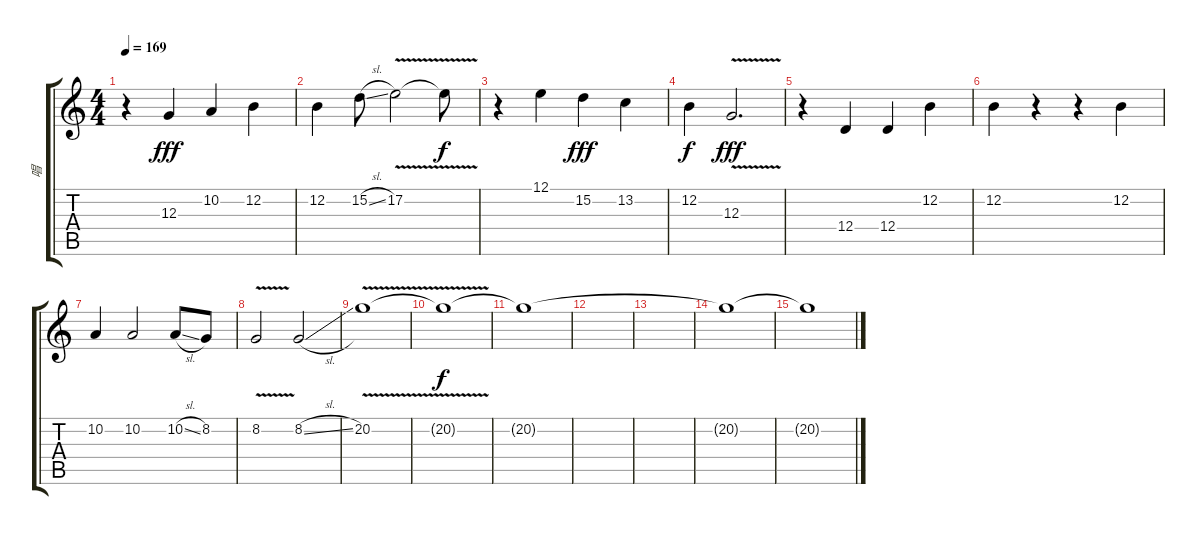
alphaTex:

\track ("唱" "唱") {instrument lead1square}
\staff {score tabs}
\tuning (E4 B3 G3 D3 A2 E2) {hide}
\ts (4 4)
\tempo 169
\clef g2
\ks c
r.4{dy f} 12.3.4{dy fff} 10.2.4 12.2.4 |
12.2.4 15.2{sl}.8 17.2{v}.2 17.2{t}.8{dy f} |
r.4 12.1.4 15.2.4{dy fff} 13.2.4 |
12.2.4{dy f} 12.3{v}.2{d dy fff} |
r.4 12.4.4 12.4.4 12.2.4 |
12.2.4 r.4 r.4 12.2.4 |
10.2.4 10.2.2 10.2{sl}.8 8.2.8 |
8.2{v}.2 8.2{sl}.2 |
20.2{v}.1 |
20.2{t}.1{dy f} |
20.2{t}.1 |
|
|
20.2{t}.1 |
20.2{t}.1
